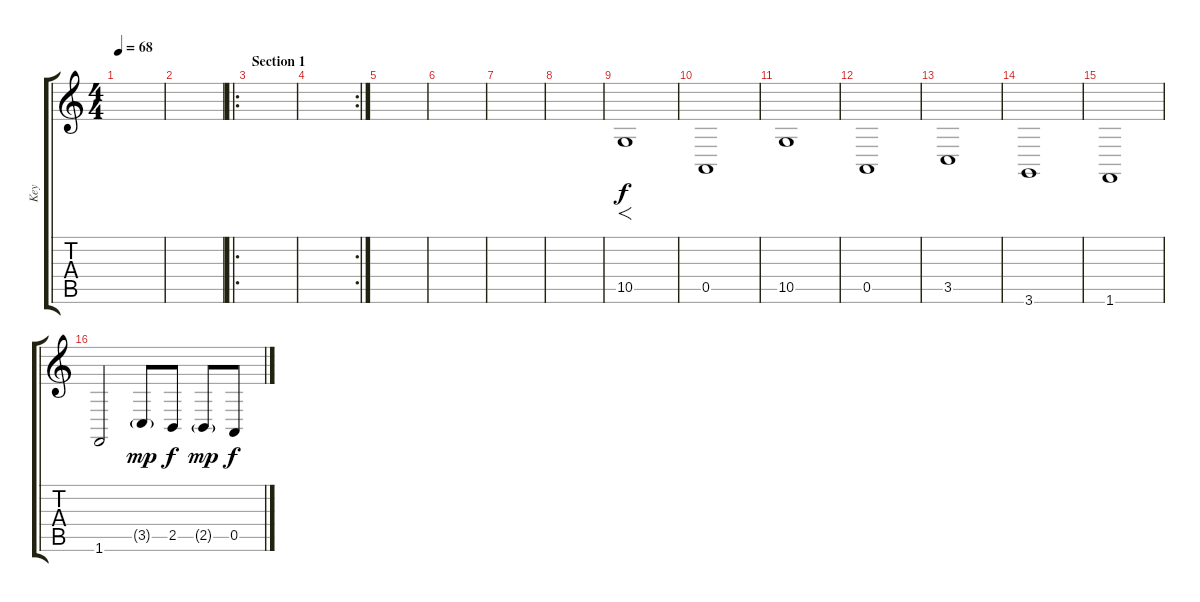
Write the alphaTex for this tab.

\track ("Key" "Key") {instrument synthvoice}
\staff {score tabs}
\tuning (E4 B3 G3 D3 A2 E2) {hide}
\ts (4 4)
\tempo 68
\clef g2
\ks c
|
|
\ro
\section ("" "Section 1")
|
\rc 2
|
|
|
|
|
10.5.1{f} |
0.5.1 |
10.5.1 |
0.5.1 |
3.5.1 |
3.6.1 |
1.6.1 |
1.6.2 3.5{g}.8{dy mp} 2.5.8{dy f} 2.5{g}.8{dy mp} 0.5.8{dy f}
